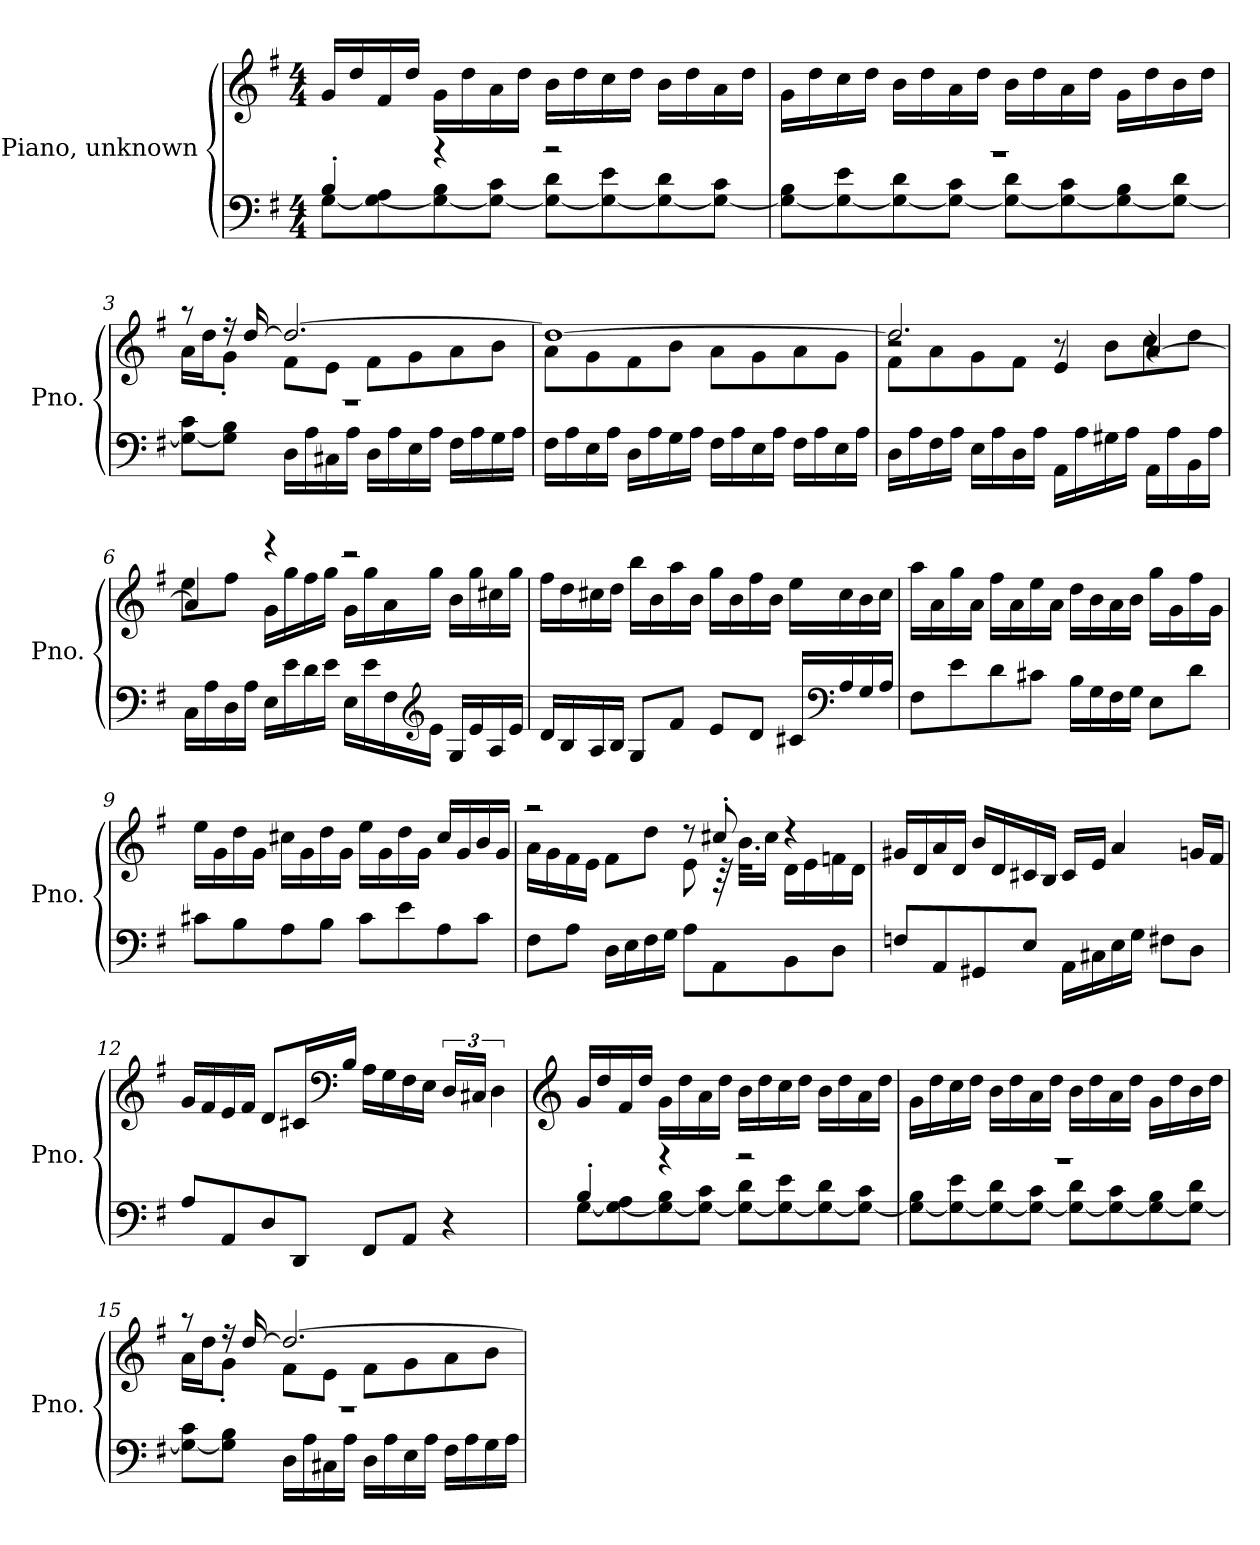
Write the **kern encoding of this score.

**kern	**kern
*part1	*part1
*staff2	*staff1
*I"Piano, unknown	*
*I'Pno.	*
*clefF4	*clefG2
*k[f#]	*k[f#]
*M4/4	*M4/4
*MM120	*MM120
=1	=1
*^	*
4B'/	[8G\L	16g/LL
.	.	16dd/
.	8G\_ 8A\	16f#/
.	.	16dd/JJ
4r	8G\_ 8B\	16g\LL
.	.	16dd\
.	8G\_ 8c\J	16a\
.	.	16dd\JJ
2r	8G\_ 8d\L	16b\LL
.	.	16dd\
.	8G\_ 8e\	16cc\
.	.	16dd\JJ
.	8G\_ 8d\	16b\LL
.	.	16dd\
.	8G\_ 8c\J	16a\
.	.	16dd\JJ
=2	=2	=2
1r	8G\_ 8B\L	16g\LL
.	.	16dd\
.	8G\_ 8e\	16cc\
.	.	16dd\JJ
.	8G\_ 8d\	16b\LL
.	.	16dd\
.	8G\_ 8c\J	16a\
.	.	16dd\JJ
.	8G\_ 8d\L	16b\LL
.	.	16dd\
.	8G\_ 8c\	16a\
.	.	16dd\JJ
.	8G\_ 8B\	16g\LL
.	.	16dd\
.	8G\_ 8d\J	16b\
.	.	16dd\JJ
!!LO:LB:g=z
=3	=3	=3
*	*	*^
1r	8G\_ 8c\L	8r	16a\LL
.	.	.	16dd\J
.	8G\] 8B\J	16r	8g'\J
.	.	[16dd/	.
.	16D\LL	2.dd/_	8f#\L
.	16A\	.	.
.	16C#X\	.	8e\J
.	16A\JJ	.	.
.	16D\LL	.	8f#\L
.	16A\	.	.
.	16E\	.	8g\
.	16A\JJ	.	.
.	16F#\LL	.	8a\
.	16A\	.	.
.	16G\	.	8b\J
.	16A\JJ	.	.
*v	*v	*	*
=4	=4	=4
16F#\LL	1dd_	8a\L
16A\	.	.
16E\	.	8g\
16A\JJ	.	.
16D\LL	.	8f#\
16A\	.	.
16G\	.	8b\J
16A\JJ	.	.
16F#\LL	.	8a\L
16A\	.	.
16E\	.	8g\
16A\JJ	.	.
16F#\LL	.	8a\
16A\	.	.
16E\	.	8g\J
16A\JJ	.	.
!!LO:LB:g=z
=5	=5	=5
*	*	*^
16D\LL	2.dd/]	8f#\L	2r
16A\	.	.	.
16F#\	.	8a\	.
16A\JJ	.	.	.
16E\LL	.	8g\	.
16A\	.	.	.
16D\	.	8f#\J	.
16A\JJ	.	.	.
16AA\LL	.	8r	4e/
16A\	.	.	.
16G#X\	.	8b\L	.
16A\JJ	.	.	.
16AA\LL	[4a/	8cc\	4r
16A\	.	.	.
16BB\	.	8dd\J	.
16A\JJ	.	.	.
*	*	*v	*v
=6	=6	=6
16C\LL	4a/]	8ee\L
16A\	.	.
16D\	.	8ff#\J
16A\JJ	.	.
16E\LL	4r	16g\LL
16e\	.	16gg\
16d\	.	16ff#\
16e\JJ	.	16gg\JJ
16E\LL	2r	16g\LL
16e\	.	16gg\
16F#\	.	16a\
*clefG2	*	*
16e\JJ	.	16gg\JJ
16G/LL	.	16b\LL
16e/	.	16gg\
16A/	.	16cc#X\
16e/JJ	.	16gg\JJ
*	*v	*v
!!LO:LB:g=z
=7	=7
16d/LL	16ff#\LL
16B/	16dd\
16A/	16cc#X\
16B/JJ	16dd\JJ
8G/L	16bb\LL
.	16b\
8f#/J	16aa\
.	16b\JJ
8e/L	16gg\LL
.	16b\
8d/J	16ff#\
.	16b\JJ
16c#X/LL	16ee\LL
*clefF4	*
16A/	16cc#\
16G/	16b\
16A/JJ	16cc#\JJ
=8	=8
8F#\L	16aa\LL
.	16a\
8e\	16gg\
.	16a\JJ
8d\	16ff#\LL
.	16a\
8c#X\J	16ee\
.	16a\JJ
16B\LL	16dd\LL
16G\	16b\
16F#\	16a\
16G\JJ	16b\JJ
8E\L	16gg\LL
.	16g\
8d\J	16ff#\
.	16g\JJ
!!LO:LB:g=z
=9	=9
8c#X\L	16ee\LL
.	16g\
8B\	16dd\
.	16g\JJ
8A\	16cc#X\LL
.	16g\
8B\J	16dd\
.	16g\JJ
8c#\L	16ee\LL
.	16g\
8e\	16dd\
.	16g\JJ
8A\	16cc#/LL
.	16g/
8c#\J	16b/
.	16g/JJ
=10	=10
*	*^
8F#\L	2r	16a\LL
.	.	16g\
8A\J	.	16f#\
.	.	16e\JJ
16D\LL	.	8f#\L
16E\	.	.
16F#\	.	8dd\J
16G\JJ	.	.
8A\L	8r	8e\
8AA\	8cc#X'/	64r
.	.	32.b\KLL
.	.	16cc#\JJ
8BB\	4r	16d\LL
.	.	16e\
8D\J	.	16fn\
.	.	16d\JJ
*	*v	*v
!!LO:LB:g=z
=11	=11
8Fn/L	16g#X/LL
.	16d/
8AA/	16a/
.	16d/JJ
8GG#X/	16b/LL
.	16d/
8E/J	16c#X/
.	16B/JJ
16AA\LL	16c#/LL
16C#X\	16e/JJ
16E\	4a/
16G\JJ	.
8F#X\L	.
8D\J	16gn/LL
.	16f#/JJ
=12	=12
8A/L	16g/LL
.	16f#/
8AA/	16e/
.	16f#/JJ
8D/	8d/L
8DD/J	16c#X/L
*	*clefF4
.	16B/JJ
8FF#/L	16A\LL
.	16G\
8AA/J	16F#\
.	16E\JJ
4r	24D/LL
.	24C#X/JJ
.	6D\
!!LO:PB:g=z
=13	=13
*	*clefG2
*^	*
4B'/	[8G\L	16g/LL
.	.	16dd/
.	8G\_ 8A\	16f#/
.	.	16dd/JJ
4r	8G\_ 8B\	16g\LL
.	.	16dd\
.	8G\_ 8c\J	16a\
.	.	16dd\JJ
2r	8G\_ 8d\L	16b\LL
.	.	16dd\
.	8G\_ 8e\	16cc\
.	.	16dd\JJ
.	8G\_ 8d\	16b\LL
.	.	16dd\
.	8G\_ 8c\J	16a\
.	.	16dd\JJ
=14	=14	=14
1r	8G\_ 8B\L	16g\LL
.	.	16dd\
.	8G\_ 8e\	16cc\
.	.	16dd\JJ
.	8G\_ 8d\	16b\LL
.	.	16dd\
.	8G\_ 8c\J	16a\
.	.	16dd\JJ
.	8G\_ 8d\L	16b\LL
.	.	16dd\
.	8G\_ 8c\	16a\
.	.	16dd\JJ
.	8G\_ 8B\	16g\LL
.	.	16dd\
.	8G\_ 8d\J	16b\
.	.	16dd\JJ
!!LO:LB:g=z
=15	=15	=15
*	*	*^
1r	8G\_ 8c\L	8r	16a\LL
.	.	.	16dd\J
.	8G\] 8B\J	16r	8g'\J
.	.	[16dd/	.
.	16D\LL	2.dd/_	8f#\L
.	16A\	.	.
.	16C#X\	.	8e\J
.	16A\JJ	.	.
.	16D\LL	.	8f#\L
.	16A\	.	.
.	16E\	.	8g\
.	16A\JJ	.	.
.	16F#\LL	.	8a\
.	16A\	.	.
.	16G\	.	8b\J
.	16A\JJ	.	.
*v	*v	*	*
*	*v	*v
=	=
*-	*-
